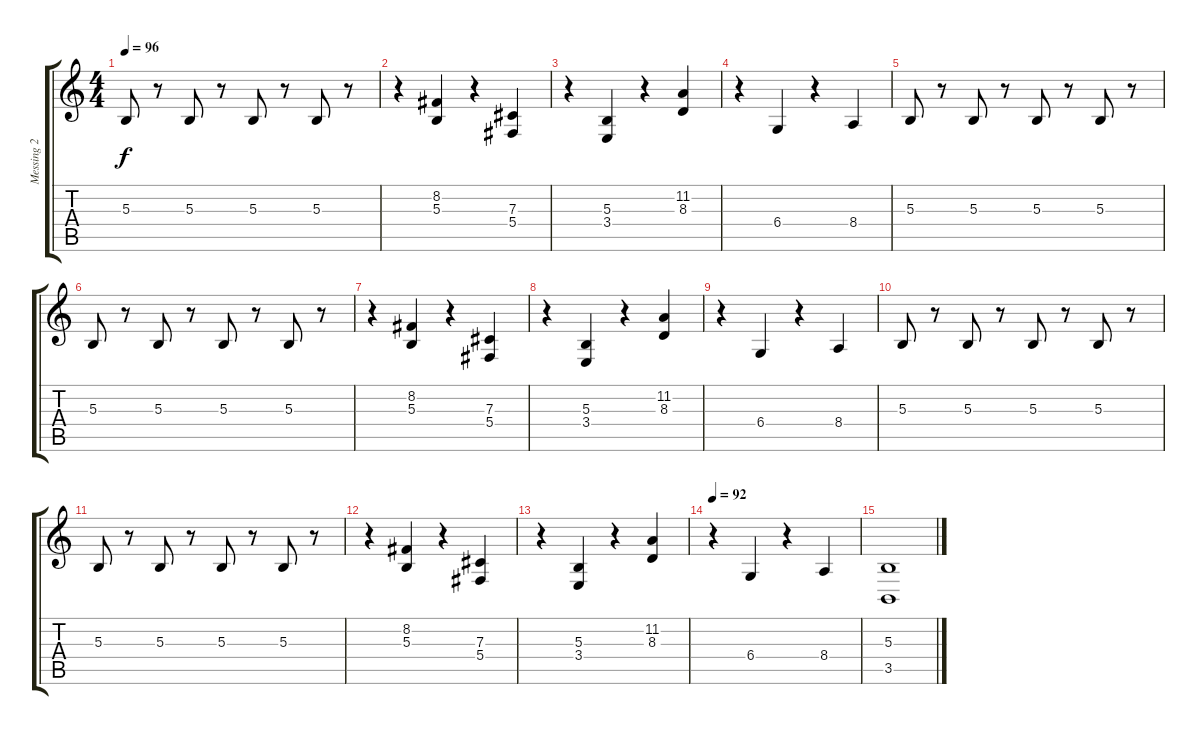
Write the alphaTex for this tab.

\track ("Messing 2" "Messing 2") {instrument tenorsax}
\staff {score tabs}
\tuning (Eb4 Bb3 Gb3 Db3 Ab2 Eb2) {hide}
\ts (4 4)
\tempo 96
\clef g2
\ks c
5.3.8{dy f} r.8 5.3.8 r.8 5.3.8 r.8 5.3.8 r.8 |
r.4 (8.2 5.3).4 r.4 (7.3 5.4).4 |
r.4 (5.3 3.4).4 r.4 (11.2 8.3).4 |
r.4 6.4.4 r.4 8.4.4 |
5.3.8 r.8 5.3.8 r.8 5.3.8 r.8 5.3.8 r.8 |
5.3.8 r.8 5.3.8 r.8 5.3.8 r.8 5.3.8 r.8 |
r.4 (8.2 5.3).4 r.4 (7.3 5.4).4 |
r.4 (5.3 3.4).4 r.4 (11.2 8.3).4 |
r.4 6.4.4 r.4 8.4.4 |
5.3.8 r.8 5.3.8 r.8 5.3.8 r.8 5.3.8 r.8 |
5.3.8 r.8 5.3.8 r.8 5.3.8 r.8 5.3.8 r.8 |
r.4 (8.2 5.3).4 r.4 (7.3 5.4).4 |
r.4 (5.3 3.4).4 r.4 (11.2 8.3).4 |
\tempo 92
r.4 6.4.4 r.4 8.4.4 |
(5.3 3.5).1
